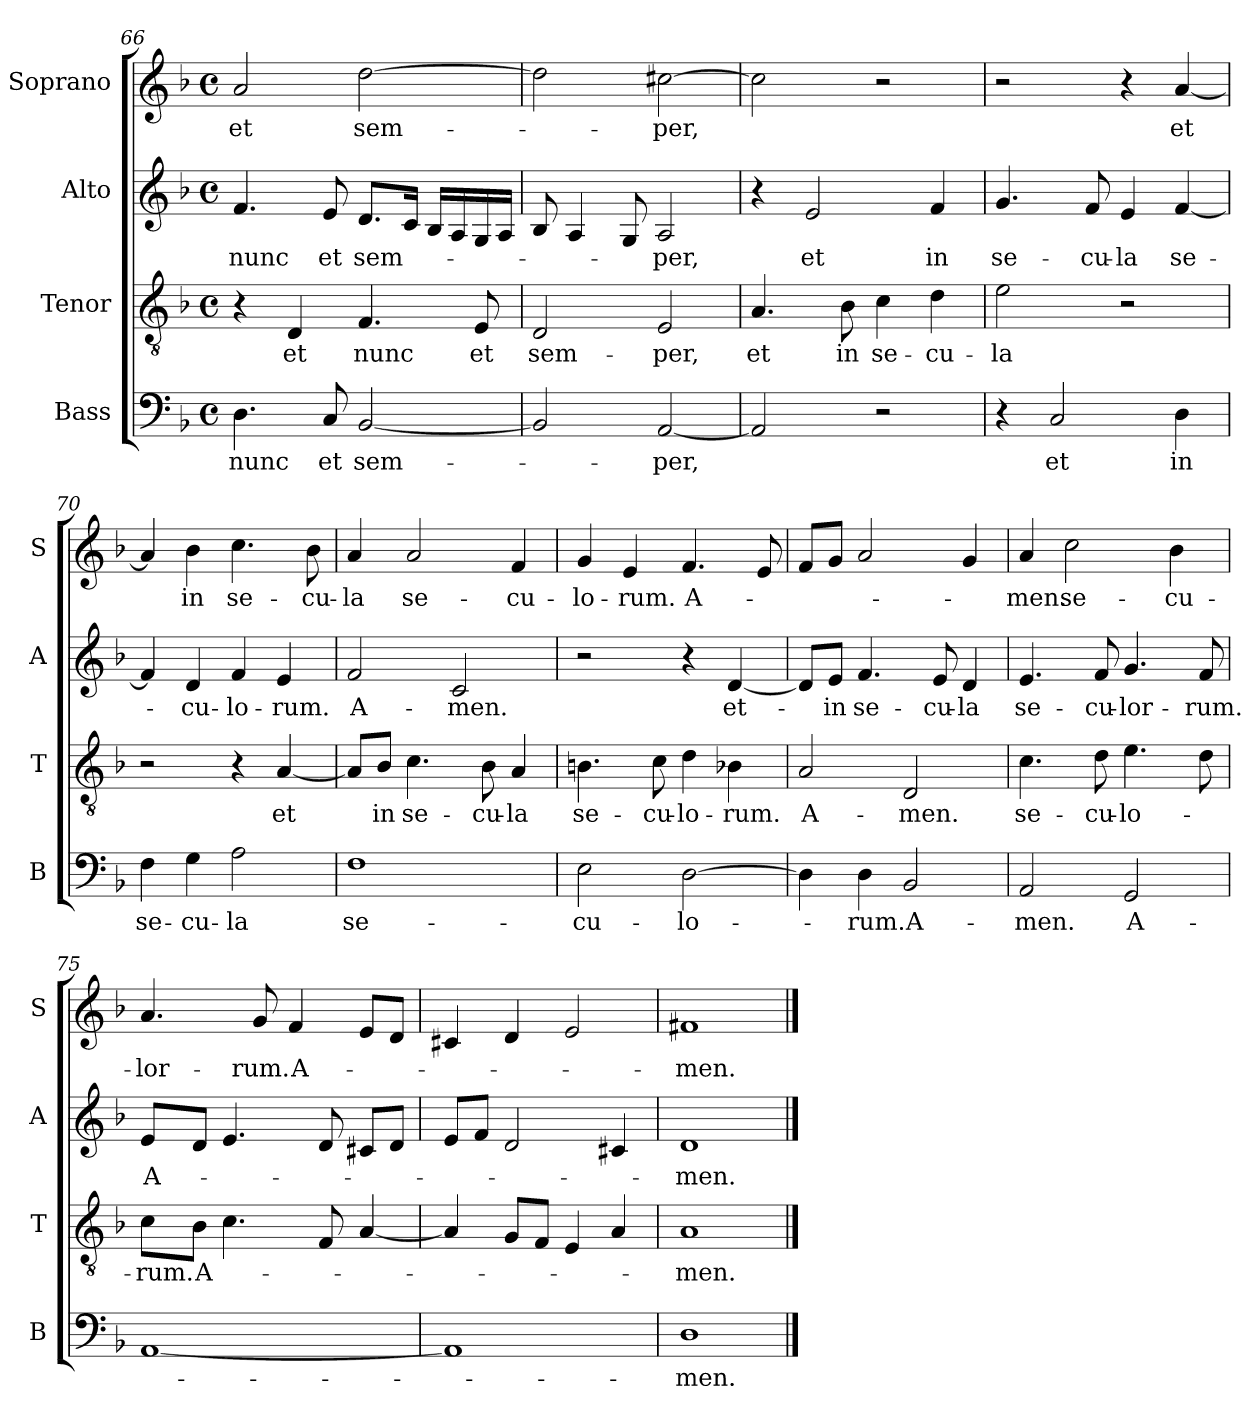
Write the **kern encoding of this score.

**kern	**text	**kern	**text	**kern	**text	**kern	**text
*part4	*part4	*part3	*part3	*part2	*part2	*part1	*part1
*staff4	*staff4	*staff3	*staff3	*staff2	*staff2	*staff1	*staff1
*I"Bass	*	*I"Tenor	*	*I"Alto	*	*I"Soprano	*
*I'B	*	*I'T	*	*I'A	*	*I'S	*
*clefF4	*	*clefGv2	*	*clefG2	*	*clefG2	*
*k[b-]	*	*k[b-]	*	*k[b-]	*	*k[b-]	*
*F:	*	*F:	*	*F:	*	*F:	*
*M4/4	*	*M4/4	*	*M4/4	*	*M4/4	*
*met(c)	*	*met(c)	*	*met(c)	*	*met(c)	*
=66	=66	=66	=66	=66	=66	=66	=66
!	!LO:LY:b	!	!	!	!LO:LY:b	!	!LO:LY:b
4.D\	nunc	4r	.	4.f/	nunc	2a/	et
!	!	!	!LO:LY:b	!	!	!	!
.	.	4D/	et	.	.	.	.
!	!LO:LY:b	!	!	!	!LO:LY:b	!	!
8C/	et	.	.	8e/	et	.	.
!	!LO:LY:b	!	!LO:LY:b	!	!LO:LY:b	!	!LO:LY:b
[2BB-/	sem-	4.F/	nunc	8.d/L	sem-	[2dd\	sem-
.	.	.	.	16c/Jk	.	.	.
.	.	.	.	16B-/LL	.	.	.
.	.	.	.	16A/	.	.	.
!	!	!	!LO:LY:b	!	!	!	!
.	.	8E/	et	16G/	.	.	.
.	.	.	.	16A/JJ	.	.	.
=67	=67	=67	=67	=67	=67	=67	=67
!	!	!	!LO:LY:b	!	!	!	!
2BB-/]	.	2D/	sem-	8B-/	.	2dd\]	.
.	.	.	.	4A/	.	.	.
.	.	.	.	8G/	.	.	.
!	!LO:LY:b	!	!LO:LY:b	!	!LO:LY:b	!	!LO:LY:b
[2AA/	-per,	2E/	-per,	2A/	-per,	[2cc#X\	-per,
!!LO:LB:g=z
=68	=68	=68	=68	=68	=68	=68	=68
!	!	!	!LO:LY:b	!	!	!	!
2AA/]	.	4.A/	et	4r	.	2cc#\]	.
!	!	!	!	!	!LO:LY:b	!	!
.	.	.	.	2e/	et	.	.
!	!	!	!LO:LY:b	!	!	!	!
.	.	8B-\	in	.	.	.	.
!	!	!	!LO:LY:b	!	!	!	!
2r	.	4c\	se-	.	.	2r	.
!	!	!	!LO:LY:b	!	!LO:LY:b	!	!
.	.	4d\	-cu-	4f/	in	.	.
=69	=69	=69	=69	=69	=69	=69	=69
!	!	!	!LO:LY:b	!	!LO:LY:b	!	!
4r	.	2e\	-la	4.g/	se-	2r	.
!	!LO:LY:b	!	!	!	!	!	!
2C/	et	.	.	.	.	.	.
!	!	!	!	!	!LO:LY:b	!	!
.	.	.	.	8f/	-cu-	.	.
!	!	!	!	!	!LO:LY:b	!	!
.	.	2r	.	4e/	-la	4r	.
!	!LO:LY:b	!	!	!	!LO:LY:b	!	!LO:LY:b
4D\	in	.	.	[4f/	se-	[4a/	et
=70	=70	=70	=70	=70	=70	=70	=70
!	!LO:LY:b	!	!	!	!	!	!
4F\	se-	2r	.	4f/]	.	4a/]	.
!	!LO:LY:b	!	!	!	!LO:LY:b	!	!LO:LY:b
4G\	-cu-	.	.	4d/	-cu-	4b-\	in
!	!LO:LY:b	!	!	!	!LO:LY:b	!	!LO:LY:b
2A\	-la	4r	.	4f/	-lo-	4.cc\	se-
!	!	!	!LO:LY:b	!	!LO:LY:b	!	!
.	.	[4A/	et	4e/	-rum.	.	.
!	!	!	!	!	!	!	!LO:LY:b
.	.	.	.	.	.	8b-\	-cu-
=71	=71	=71	=71	=71	=71	=71	=71
!	!LO:LY:b	!	!	!	!LO:LY:b	!	!LO:LY:b
1F	se-	8A/L]	.	2f/	A-	4a/	-la
!	!	!	!LO:LY:b	!	!	!	!
.	.	8B-/J	in	.	.	.	.
!	!	!	!LO:LY:b	!	!	!	!LO:LY:b
.	.	4.c\	se-	.	.	2a/	se-
!	!	!	!	!	!LO:LY:b	!	!
.	.	.	.	2c/	-men.	.	.
!	!	!	!LO:LY:b	!	!	!	!
.	.	8B-\	-cu-	.	.	.	.
!	!	!	!LO:LY:b	!	!	!	!LO:LY:b
.	.	4A/	-la	.	.	4f/	-cu-
=72	=72	=72	=72	=72	=72	=72	=72
!	!LO:LY:b	!	!LO:LY:b	!	!	!	!LO:LY:b
2E\	-cu-	4.Bn\	se-	2r	.	4g/	-lo-
!	!	!	!	!	!	!	!LO:LY:b
.	.	.	.	.	.	4e/	-rum.
!	!	!	!LO:LY:b	!	!	!	!
.	.	8c\	-cu-	.	.	.	.
!	!LO:LY:b	!	!LO:LY:b	!	!	!	!LO:LY:b
[2D\	-lo-	4d\	-lo-	4r	.	4.f/	A-
!	!	!	!LO:LY:b	!	!LO:LY:b	!	!
.	.	4B-X\	-rum.	[4d/	et-	.	.
.	.	.	.	.	.	8e/	.
!!LO:LB:g=z
=73	=73	=73	=73	=73	=73	=73	=73
!	!	!	!LO:LY:b	!	!	!	!LO:LY:b
4D\]	.	2A/	A-	8d/L]	.	8f/L	-­-
!	!	!	!	!	!LO:LY:b	!	!
.	.	.	.	8e/J	-in	8g/J	.
!	!LO:LY:b	!	!	!	!LO:LY:b	!	!
4D\	-rum.	.	.	4.f/	se-	2a/	.
!	!LO:LY:b	!	!LO:LY:b	!	!	!	!
2BB-/	A-	2D/	-men.	.	.	.	.
!	!	!	!	!	!LO:LY:b	!	!
.	.	.	.	8e/	-cu-	.	.
!	!	!	!	!	!LO:LY:b	!	!
.	.	.	.	4d/	-la	4g/	.
=74	=74	=74	=74	=74	=74	=74	=74
!	!LO:LY:b	!	!LO:LY:b	!	!LO:LY:b	!	!LO:LY:b
2AA/	-men.	4.c\	se-	4.e/	se-	4a/	-men.
!	!	!	!	!	!	!	!LO:LY:b
.	.	.	.	.	.	2cc\	se-
!	!	!	!LO:LY:b	!	!LO:LY:b	!	!
.	.	8d\	-cu-	8f/	-cu-	.	.
!	!LO:LY:b	!	!LO:LY:b	!	!LO:LY:b	!	!
2GG/	A-	4.e\	-lo-	4.g/	-lor-	.	.
!	!	!	!	!	!	!	!LO:LY:b
.	.	.	.	.	.	4b-\	-cu-
!	!	!	!	!	!LO:LY:b	!	!
.	.	8d\	.	8f/	-rum.	.	.
=75	=75	=75	=75	=75	=75	=75	=75
!	!	!	!LO:LY:b	!	!LO:LY:b	!	!LO:LY:b
[1AA	.	8c\L	-rum.	8e/L	A-	4.a/	-lor-
!	!	!	!LO:LY:b	!	!	!	!
.	.	8B-\J	A-	8d/J	.	.	.
.	.	4.c\	.	4.e/	.	.	.
!	!	!	!	!	!	!	!LO:LY:b
.	.	.	.	.	.	8g/	-rum.
!	!	!	!	!	!	!	!LO:LY:b
.	.	.	.	.	.	4f/	A-
.	.	8F/	.	8d/	.	.	.
.	.	[4A/	.	8c#X/L	.	8e/L	.
.	.	.	.	8d/J	.	8d/J	.
=76	=76	=76	=76	=76	=76	=76	=76
1AA]	.	4A/]	.	8e/L	.	4c#X/	.
.	.	.	.	8f/J	.	.	.
.	.	8G/L	.	2d/	.	4d/	.
.	.	8F/J	.	.	.	.	.
.	.	4E/	.	.	.	2e/	.
.	.	4A/	.	4c#X/	.	.	.
=77	=77	=77	=77	=77	=77	=77	=77
!	!LO:LY:b	!	!LO:LY:b	!	!LO:LY:b	!	!LO:LY:b
1D	-men.	1A	-men.	1d	-men.	1f#X	-men.
==	==	==	==	==	==	==	==
*-	*-	*-	*-	*-	*-	*-	*-
